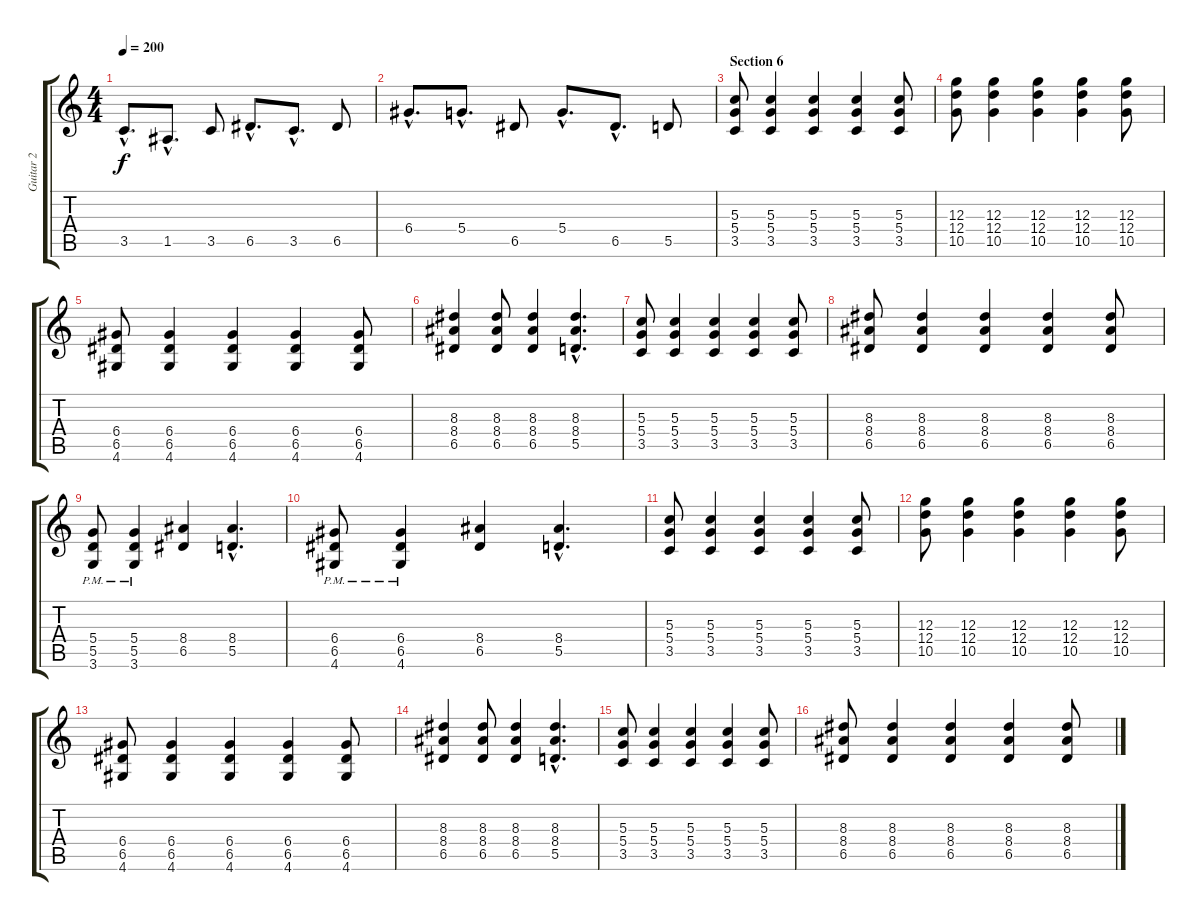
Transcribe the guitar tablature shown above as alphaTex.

\track ("Guitar 2" "Guitar 2") {instrument distortionguitar}
\staff {score tabs}
\tuning (E4 B3 G3 D3 A2 E2) {hide}
\ts (4 4)
\tempo 200
\clef g2
\ks c
3.5{hac}.8{d dy f} 1.5{hac}.8{d} 3.5.8 6.5{hac}.8{d} 3.5{hac}.8{d} 6.5.8 |
6.4{hac}.8{d} 5.4{hac}.8{d} 6.5.8 5.4{hac}.8{d} 6.5{hac}.8{d} 5.5.8 |
\section ("" "Section 6")
(5.3 5.4 3.5).8 (5.3 5.4 3.5).4 (5.3 5.4 3.5).4 (5.3 5.4 3.5).4 (5.3 5.4 3.5).8 |
(12.3 12.4 10.5).8 (12.3 12.4 10.5).4 (12.3 12.4 10.5).4 (12.3 12.4 10.5).4 (12.3 12.4 10.5).8 |
(6.4 6.5 4.6).8 (6.4 6.5 4.6).4 (6.4 6.5 4.6).4 (6.4 6.5 4.6).4 (6.4 6.5 4.6).8 |
(8.3 8.4 6.5).4 (8.3 8.4 6.5).8 (8.3 8.4 6.5).4 (8.3{hac} 8.4{hac} 5.5{hac}).4{d} |
(5.3 5.4 3.5).8 (5.3 5.4 3.5).4 (5.3 5.4 3.5).4 (5.3 5.4 3.5).4 (5.3 5.4 3.5).8 |
(8.3 8.4 6.5).8 (8.3 8.4 6.5).4 (8.3 8.4 6.5).4 (8.3 8.4 6.5).4 (8.3 8.4 6.5).8 |
(5.4{pm} 5.5{pm} 3.6{pm}).8 (5.4{pm} 5.5{pm} 3.6{pm}).4 (8.4 6.5).4 (8.4{hac} 5.5{hac}).4{d} |
(6.4{pm} 6.5{pm} 4.6{pm}).8 (6.4{pm} 6.5{pm} 4.6{pm}).4 (8.4 6.5).4 (8.4{hac} 5.5{hac}).4{d} |
(5.3 5.4 3.5).8 (5.3 5.4 3.5).4 (5.3 5.4 3.5).4 (5.3 5.4 3.5).4 (5.3 5.4 3.5).8 |
(12.3 12.4 10.5).8 (12.3 12.4 10.5).4 (12.3 12.4 10.5).4 (12.3 12.4 10.5).4 (12.3 12.4 10.5).8 |
(6.4 6.5 4.6).8 (6.4 6.5 4.6).4 (6.4 6.5 4.6).4 (6.4 6.5 4.6).4 (6.4 6.5 4.6).8 |
(8.3 8.4 6.5).4 (8.3 8.4 6.5).8 (8.3 8.4 6.5).4 (8.3{hac} 8.4{hac} 5.5{hac}).4{d} |
(5.3 5.4 3.5).8 (5.3 5.4 3.5).4 (5.3 5.4 3.5).4 (5.3 5.4 3.5).4 (5.3 5.4 3.5).8 |
(8.3 8.4 6.5).8 (8.3 8.4 6.5).4 (8.3 8.4 6.5).4 (8.3 8.4 6.5).4 (8.3 8.4 6.5).8
